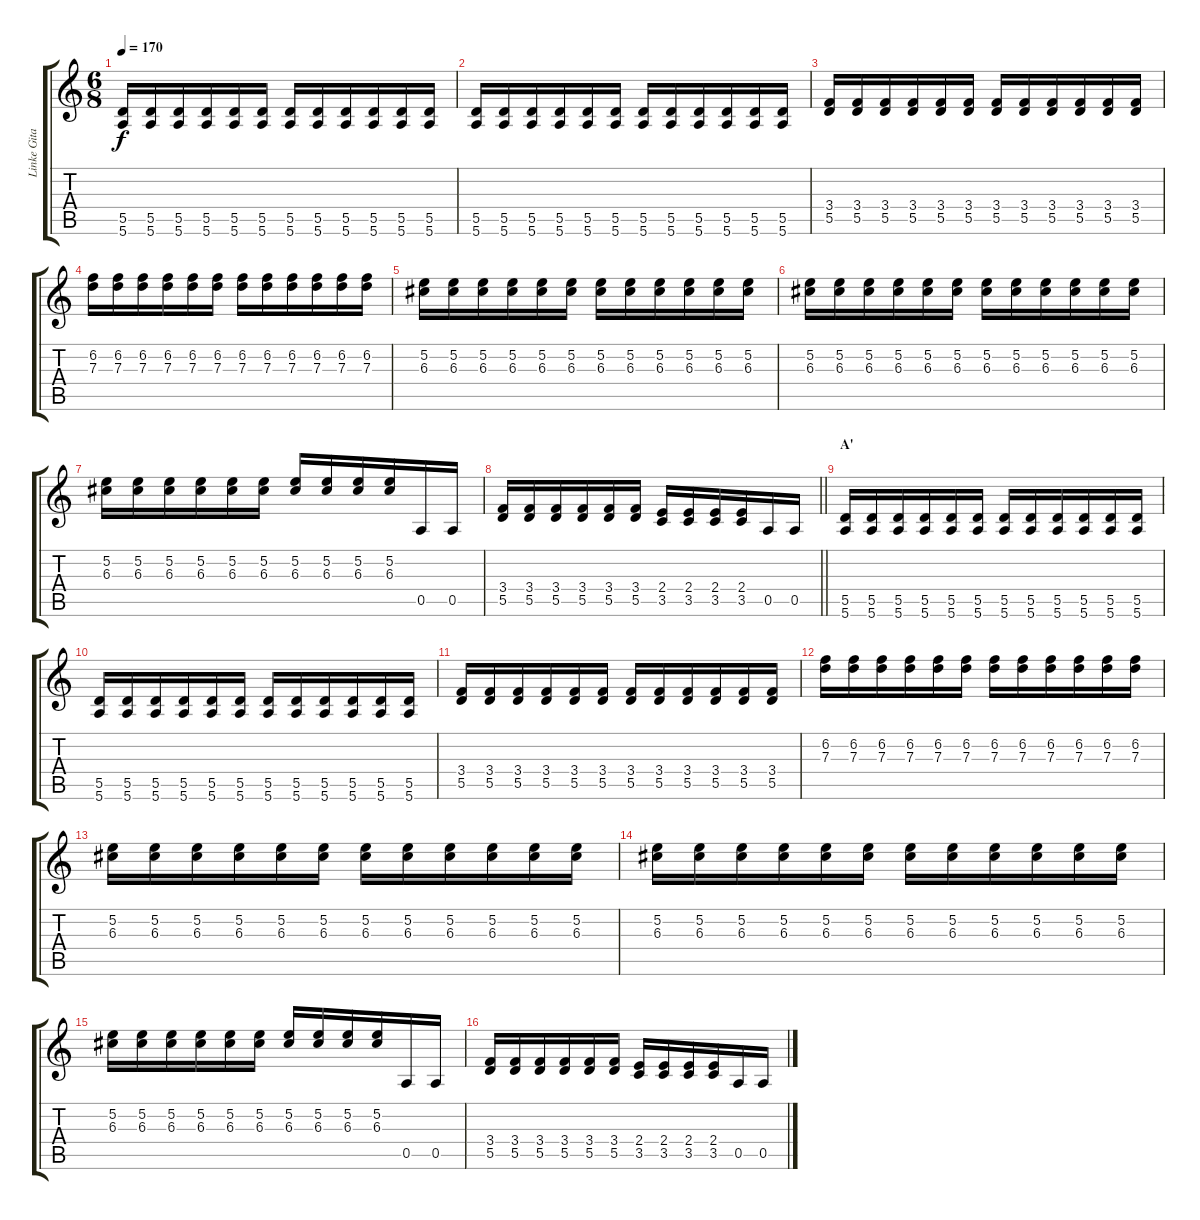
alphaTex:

\track ("Linke Gitarre" "Linke Gita") {instrument distortionguitar}
\staff {score tabs}
\tuning (E4 B3 G3 D3 A2 E2) {hide}
\ts (6 8)
\tempo 170
\clef g2
\ks c
(5.5 5.6).16{dy f} (5.5 5.6).16 (5.5 5.6).16 (5.5 5.6).16 (5.5 5.6).16 (5.5 5.6).16 (5.5 5.6).16 (5.5 5.6).16 (5.5 5.6).16 (5.5 5.6).16 (5.5 5.6).16 (5.5 5.6).16 |
(5.5 5.6).16 (5.5 5.6).16 (5.5 5.6).16 (5.5 5.6).16 (5.5 5.6).16 (5.5 5.6).16 (5.5 5.6).16 (5.5 5.6).16 (5.5 5.6).16 (5.5 5.6).16 (5.5 5.6).16 (5.5 5.6).16 |
(3.4 5.5).16 (3.4 5.5).16 (3.4 5.5).16 (3.4 5.5).16 (3.4 5.5).16 (3.4 5.5).16 (3.4 5.5).16 (3.4 5.5).16 (3.4 5.5).16 (3.4 5.5).16 (3.4 5.5).16 (3.4 5.5).16 |
(6.2 7.3).16 (6.2 7.3).16 (6.2 7.3).16 (6.2 7.3).16 (6.2 7.3).16 (6.2 7.3).16 (6.2 7.3).16 (6.2 7.3).16 (6.2 7.3).16 (6.2 7.3).16 (6.2 7.3).16 (6.2 7.3).16 |
(5.2 6.3).16 (5.2 6.3).16 (5.2 6.3).16 (5.2 6.3).16 (5.2 6.3).16 (5.2 6.3).16 (5.2 6.3).16 (5.2 6.3).16 (5.2 6.3).16 (5.2 6.3).16 (5.2 6.3).16 (5.2 6.3).16 |
(5.2 6.3).16 (5.2 6.3).16 (5.2 6.3).16 (5.2 6.3).16 (5.2 6.3).16 (5.2 6.3).16 (5.2 6.3).16 (5.2 6.3).16 (5.2 6.3).16 (5.2 6.3).16 (5.2 6.3).16 (5.2 6.3).16 |
(5.2 6.3).16 (5.2 6.3).16 (5.2 6.3).16 (5.2 6.3).16 (5.2 6.3).16 (5.2 6.3).16 (5.2 6.3).16 (5.2 6.3).16 (5.2 6.3).16 (5.2 6.3).16 0.5.16 0.5.16 |
\barLineRight lightlight
(3.4 5.5).16 (3.4 5.5).16 (3.4 5.5).16 (3.4 5.5).16 (3.4 5.5).16 (3.4 5.5).16 (2.4 3.5).16 (2.4 3.5).16 (2.4 3.5).16 (2.4 3.5).16 0.5.16 0.5.16 |
\section ("" "A'")
(5.5 5.6).16 (5.5 5.6).16 (5.5 5.6).16 (5.5 5.6).16 (5.5 5.6).16 (5.5 5.6).16 (5.5 5.6).16 (5.5 5.6).16 (5.5 5.6).16 (5.5 5.6).16 (5.5 5.6).16 (5.5 5.6).16 |
(5.5 5.6).16 (5.5 5.6).16 (5.5 5.6).16 (5.5 5.6).16 (5.5 5.6).16 (5.5 5.6).16 (5.5 5.6).16 (5.5 5.6).16 (5.5 5.6).16 (5.5 5.6).16 (5.5 5.6).16 (5.5 5.6).16 |
(3.4 5.5).16 (3.4 5.5).16 (3.4 5.5).16 (3.4 5.5).16 (3.4 5.5).16 (3.4 5.5).16 (3.4 5.5).16 (3.4 5.5).16 (3.4 5.5).16 (3.4 5.5).16 (3.4 5.5).16 (3.4 5.5).16 |
(6.2 7.3).16 (6.2 7.3).16 (6.2 7.3).16 (6.2 7.3).16 (6.2 7.3).16 (6.2 7.3).16 (6.2 7.3).16 (6.2 7.3).16 (6.2 7.3).16 (6.2 7.3).16 (6.2 7.3).16 (6.2 7.3).16 |
(5.2 6.3).16 (5.2 6.3).16 (5.2 6.3).16 (5.2 6.3).16 (5.2 6.3).16 (5.2 6.3).16 (5.2 6.3).16 (5.2 6.3).16 (5.2 6.3).16 (5.2 6.3).16 (5.2 6.3).16 (5.2 6.3).16 |
(5.2 6.3).16 (5.2 6.3).16 (5.2 6.3).16 (5.2 6.3).16 (5.2 6.3).16 (5.2 6.3).16 (5.2 6.3).16 (5.2 6.3).16 (5.2 6.3).16 (5.2 6.3).16 (5.2 6.3).16 (5.2 6.3).16 |
(5.2 6.3).16 (5.2 6.3).16 (5.2 6.3).16 (5.2 6.3).16 (5.2 6.3).16 (5.2 6.3).16 (5.2 6.3).16 (5.2 6.3).16 (5.2 6.3).16 (5.2 6.3).16 0.5.16 0.5.16 |
(3.4 5.5).16 (3.4 5.5).16 (3.4 5.5).16 (3.4 5.5).16 (3.4 5.5).16 (3.4 5.5).16 (2.4 3.5).16 (2.4 3.5).16 (2.4 3.5).16 (2.4 3.5).16 0.5.16 0.5.16
